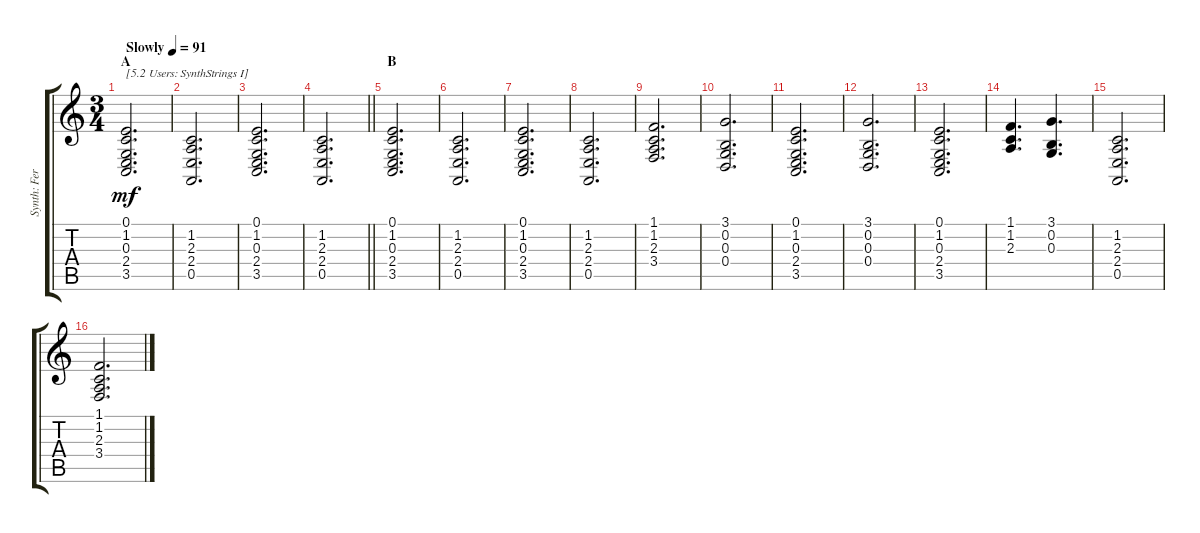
\track ("Synth: Ferdy" "Synth: Fer") {instrument synthstrings1}
\staff {score tabs}
\tuning (E4 B3 G3 D3 A2 E2) {hide}
\ts (3 4)
\section ("" "A")
\tempo (91 "Slowly")
\clef g2
\ks c
(0.1 1.2 0.3 2.4 3.5).2{d txt "[5.2 Users: SynthStrings I]" dy mf instrument synthstrings1} |
(1.2 2.3 2.4 0.5).2{d} |
(0.1 1.2 0.3 2.4 3.5).2{d} |
\barLineRight lightlight
(1.2 2.3 2.4 0.5).2{d} |
\section ("" "B")
(0.1 1.2 0.3 2.4 3.5).2{d} |
(1.2 2.3 2.4 0.5).2{d} |
(0.1 1.2 0.3 2.4 3.5).2{d} |
(1.2 2.3 2.4 0.5).2{d} |
(1.1 1.2 2.3 3.4).2{d} |
(3.1 0.2 0.3 0.4).2{d} |
(0.1 1.2 0.3 2.4 3.5).2{d} |
(3.1 0.2 0.3 0.4).2{d} |
(0.1 1.2 0.3 2.4 3.5).2{d} |
(1.1 1.2 2.3).4{d} (3.1 0.2 0.3).4{d} |
(1.2 2.3 2.4 0.5).2{d} |
(1.1 1.2 2.3 3.4).2{d}
